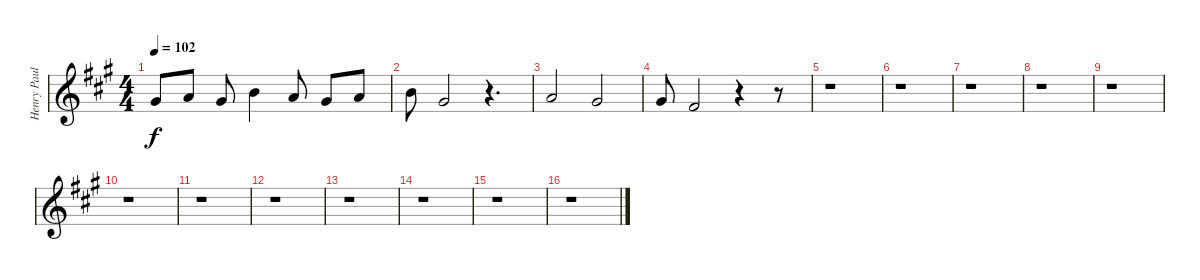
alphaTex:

\track ("Henry Paul Vocals" "Henry Paul") {instrument englishhorn}
\staff {score}
\tuning (E4 B3 G3 D3 A2 E2) {hide}
\ts (4 4)
\tempo 102
\clef g2
\ks a
4.1.8{dy f} 5.1.8 4.1.8 7.1.4 5.1.8 4.1.8 5.1.8 |
7.1.8 4.1.2 r.4{d} |
5.1.2 4.1.2 |
4.1.8 7.2.2 r.4 r.8 |
r.1 |
r.1 |
r.1 |
r.1 |
r.1 |
r.1 |
r.1 |
r.1 |
r.1 |
r.1 |
r.1 |
r.1
